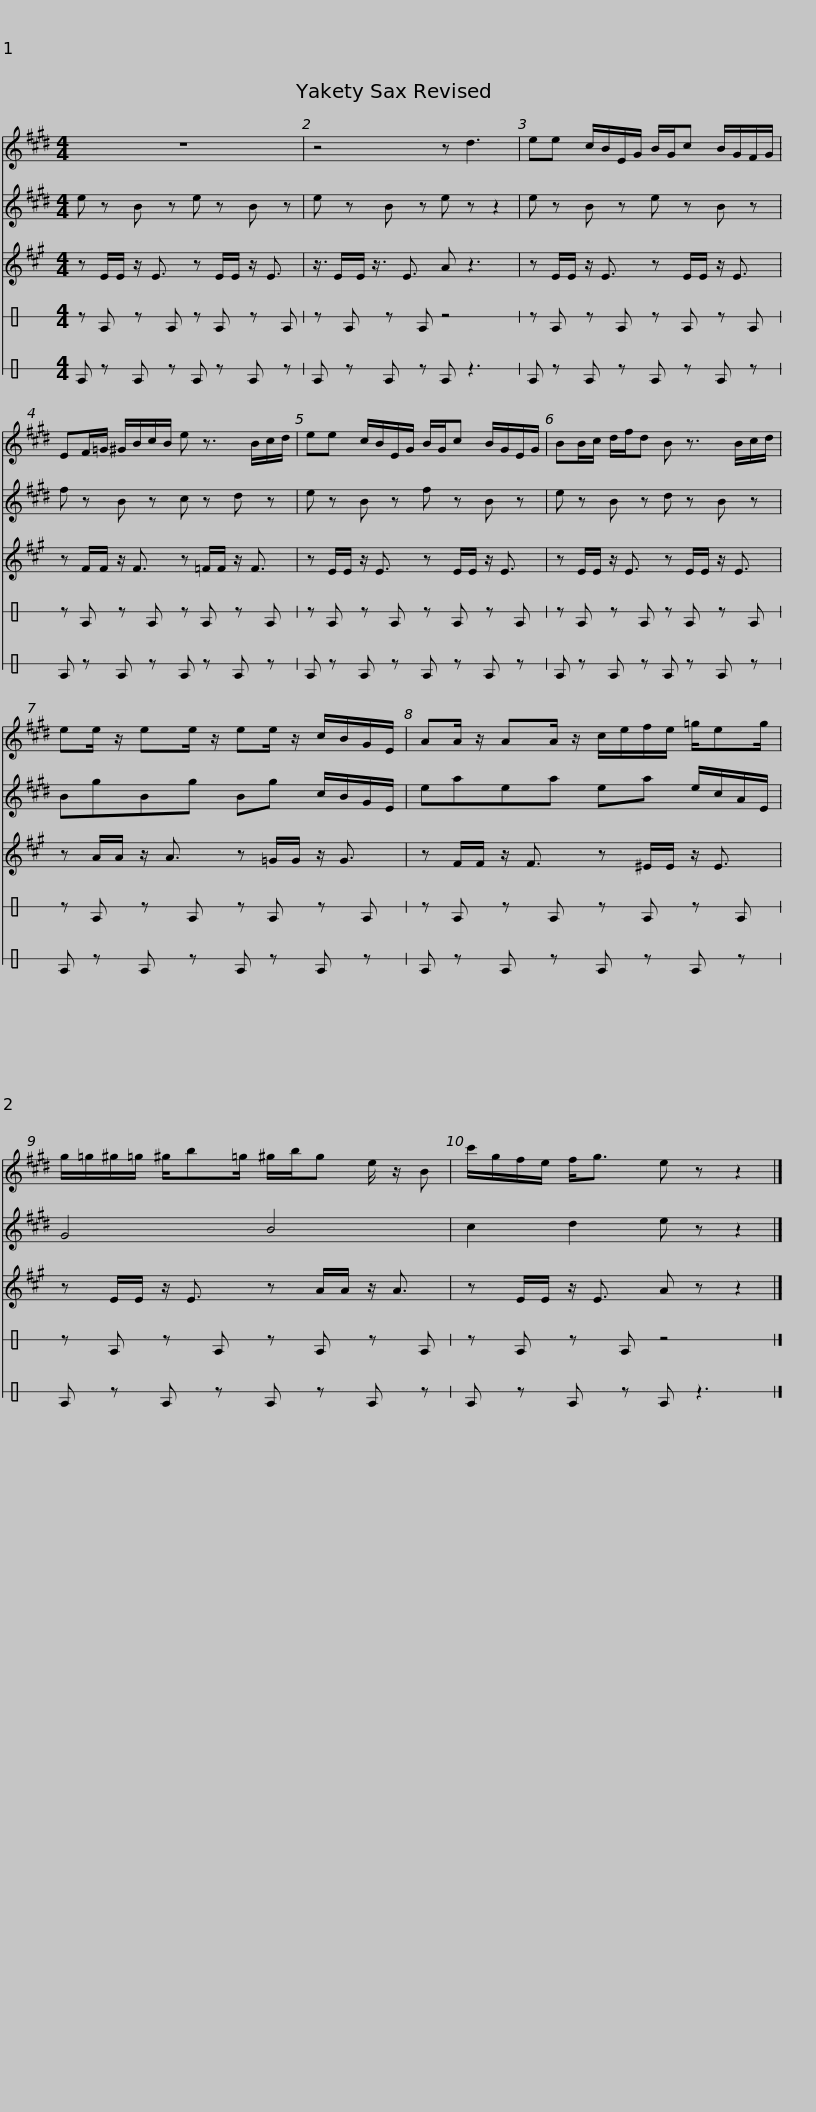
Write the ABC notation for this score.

X:1
%%score 1 2 3 4 5
L:1/8
M:4/4
I:linebreak $
K:C
V:1 treble transpose=-9
V:2 treble transpose=-9
V:3 treble transpose=-14
V:4 perc stafflines=1
K:none
V:5 perc stafflines=1
K:none
V:1
[K:E] z8 | z4 z d3 |$ ee c/B/E/G/ B/G/c B/G/F/G/ | EF/=G/ ^G/B/c/B/ e z3/2 B/c/d/ |$ ee c/B/E/G/ B/G/c B/G/E/G/ | %5
 BB/c/ d/f/d B z3/2 B/c/d/ |$ ee/ z/ ee/ z/ ee/ z/ c/B/G/E/ | AA/ z/ AA/ z/ c/e/f/e/ =g/eg/ |$ g/=g/^g/=g/ ^g/b=g/ ^g/b/g e/ z/ B | c'/g/f/e/ f<g e z z2 |] %10
V:2
[K:E] e z B z e z B z | e z B z e z z2 |$ e z B z e z B z | f z B z c z d z |$ e z B z f z B z | %5
 e z B z d z B z |$ BgBg Bg c/B/G/E/ | eaea ea e/c/A/E/ |$ G4 B4 | c2 d2 e z z2 |] %10
V:3
[K:A] z E/E/ z/ E3/2 z E/E/ z/ E3/2 | z3/4 E/E/ z3/4 E3/2 A z3 |$ z E/E/ z/ E3/2 z E/E/ z/ E3/2 | z F/F/ z/ F3/2 z =F/F/ z/ F3/2 |$ z E/E/ z/ E3/2 z E/E/ z/ E3/2 | %5
 z E/E/ z/ E3/2 z E/E/ z/ E3/2 |$ z A/A/ z/ A3/2 z =G/G/ z/ G3/2 | z F/F/ z/ F3/2 z ^E/E/ z/ E3/2 |$ z E/E/ z/ E3/2 z A/A/ z/ A3/2 | z E/E/ z/ E3/2 A z z2 |] %10
V:4
 z E z E z E z E | z E z E z4 |$ z E z E z E z E | z E z E z E z E |$ z E z E z E z E | %5
 z E z E z E z E |$ z E z E z E z E | z E z E z E z E |$ z E z E z E z E | z E z E z4 |] %10
V:5
 E z E z E z E z | E z E z E z3 |$ E z E z E z E z | E z E z E z E z |$ E z E z E z E z | %5
 E z E z E z E z |$ E z E z E z E z | E z E z E z E z |$ E z E z E z E z | E z E z E z3 |] %10
